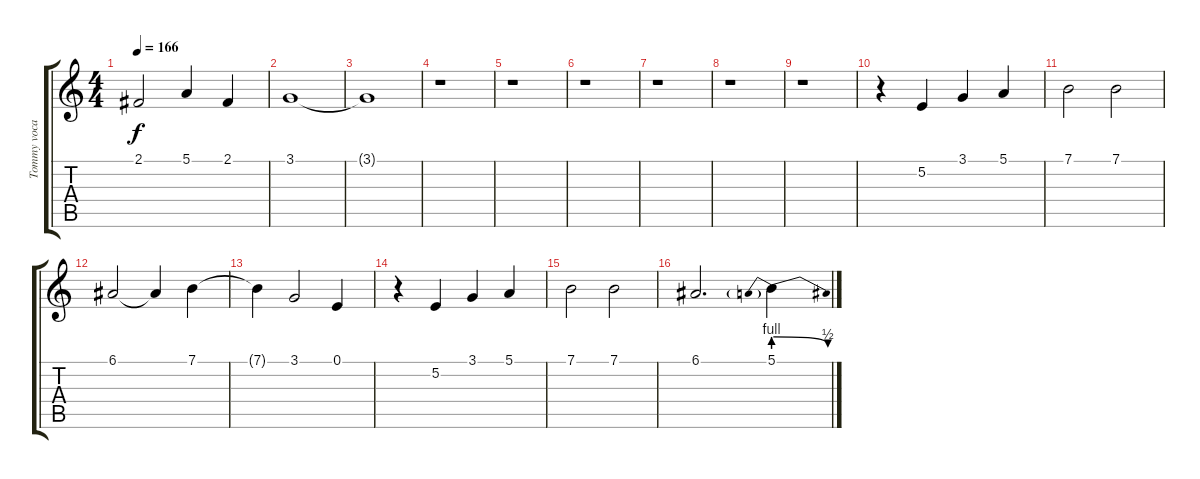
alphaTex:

\track ("Tommy vocal" "Tommy voca") {instrument flute}
\staff {score tabs}
\tuning (E4 B3 G3 D3 A2 E2) {hide}
\ts (4 4)
\tempo 166
\clef g2
\ks c
2.1.2{dy f} 5.1.4 2.1.4 |
3.1.1 |
3.1{t}.1 |
r.1 |
r.1 |
r.1 |
r.1 |
r.1 |
r.1 |
r.4 5.2.4 3.1.4 5.1.4 |
7.1.2 7.1.2 |
6.1.2 6.1{t}.4 7.1.4 |
7.1{t}.4 3.1.2 0.1.4 |
r.4 5.2.4 3.1.4 5.1.4 |
7.1.2 7.1.2 |
6.1.2{d} 5.1{be (prebendrelease 0 4 60 2)}.4
